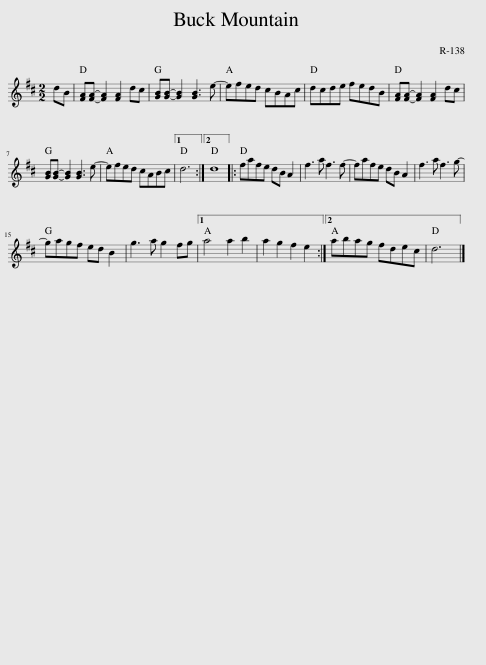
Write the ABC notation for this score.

X:1
L:1/8
M:2/2
I:linebreak $
K:D
V:1 treble
V:1
 dB | [FA][FA]- [FA]2 [FA]2 dc | [GB][GB]- [GB]2 [GB]3 e- | efed cBAc | dcde fedB | %5
 [FA][FA]- [FA]2 [FA]2 dc |$ [GB][GB]- [GB]2 [GB]3 e- | efed cABc |1 d6 :|2 d8 |: %10
 fafe dB A2 | f3 a f3 f- | fafe dB A2 | f3 a f3 g- |$ gagf ed B2 | %15
 g3 a g2 fg |1 a4 a2 b2 | a2 g2 f2 e2 :|2 abag fdec | d6 |] %20
